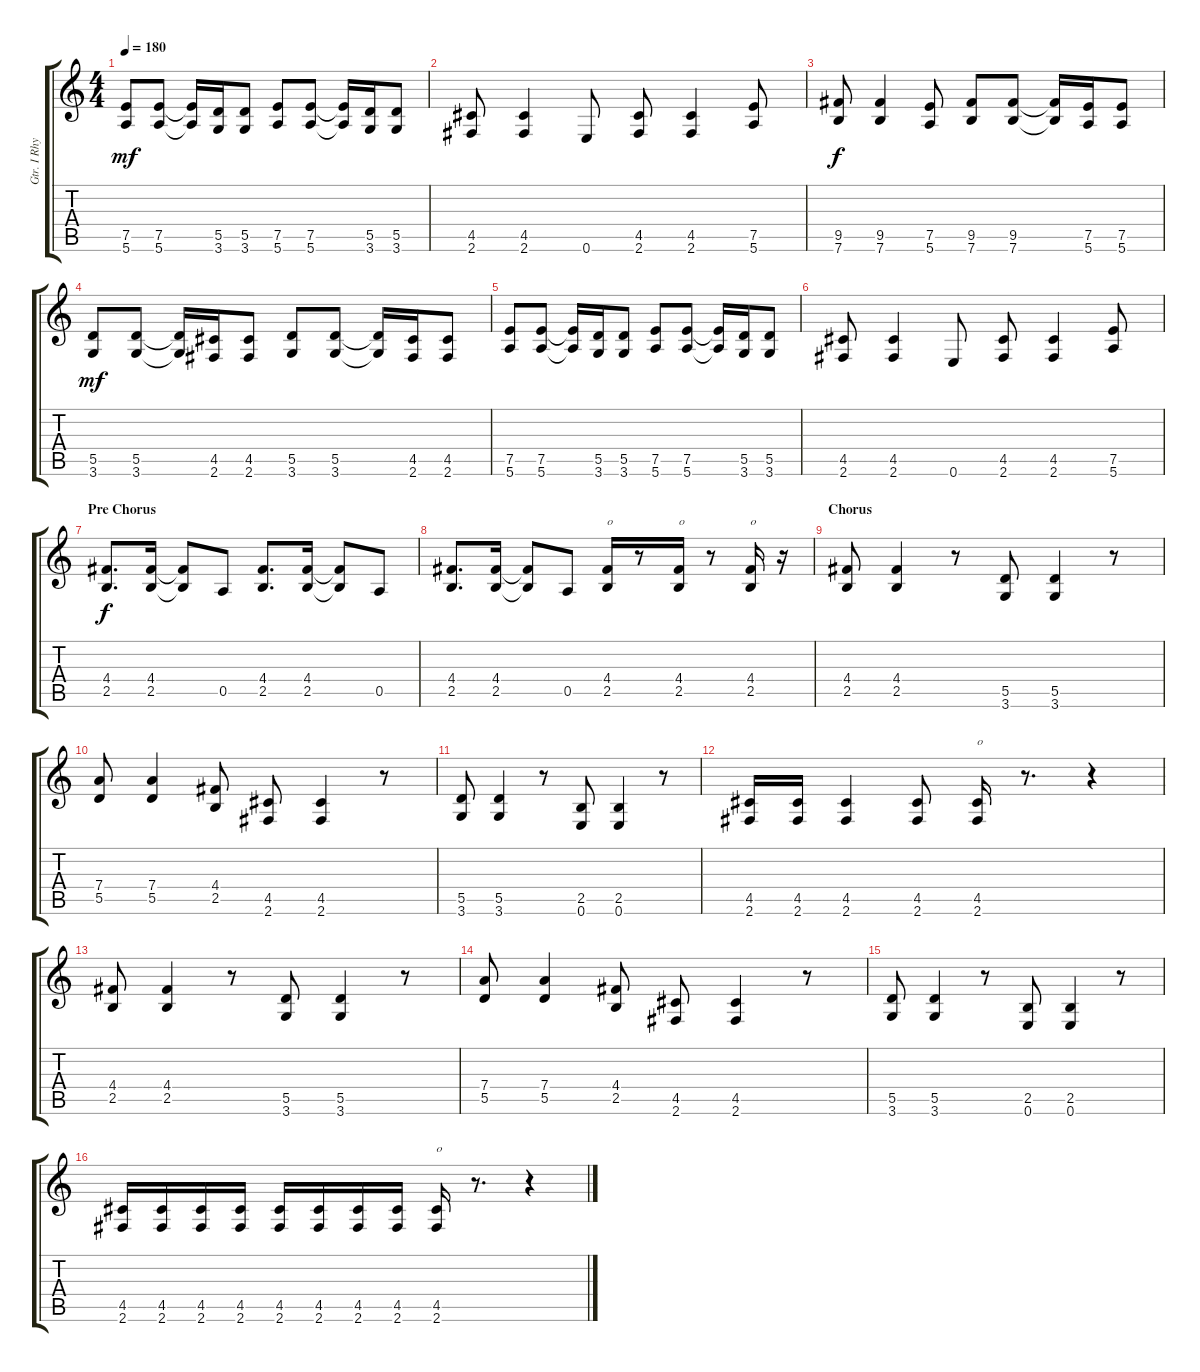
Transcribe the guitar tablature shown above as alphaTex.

\track ("Gtr. I Rhytm" "Gtr. I Rhy") {instrument overdrivenguitar}
\staff {score tabs}
\tuning (E4 B3 G3 D3 A2 E2) {hide}
\ts (4 4)
\tempo 180
\clef g2
\ks c
(7.5 5.6).8{dy mf} (7.5 5.6).8 (7.5{t} 5.6{t}).16 (5.5 3.6).16 (5.5 3.6).8 (7.5 5.6).8 (7.5 5.6).8 (7.5{t} 5.6{t}).16 (5.5 3.6).16 (5.5 3.6).8 |
(4.5 2.6).8 (4.5 2.6).4 0.6.8 (4.5 2.6).8 (4.5 2.6).4 (7.5 5.6).8 |
(9.5 7.6).8{dy f} (9.5 7.6).4 (7.5 5.6).8 (9.5 7.6).8 (9.5 7.6).8 (9.5{t} 7.6{t}).16 (7.5 5.6).16 (7.5 5.6).8 |
(5.5 3.6).8{dy mf} (5.5 3.6).8 (5.5{t} 3.6{t}).16 (4.5 2.6).16 (4.5 2.6).8 (5.5 3.6).8 (5.5 3.6).8 (5.5{t} 3.6{t}).16 (4.5 2.6).16 (4.5 2.6).8 |
(7.5 5.6).8 (7.5 5.6).8 (7.5{t} 5.6{t}).16 (5.5 3.6).16 (5.5 3.6).8 (7.5 5.6).8 (7.5 5.6).8 (7.5{t} 5.6{t}).16 (5.5 3.6).16 (5.5 3.6).8 |
(4.5 2.6).8 (4.5 2.6).4 0.6.8 (4.5 2.6).8 (4.5 2.6).4 (7.5 5.6).8 |
\section ("" "Pre Chorus")
(4.4 2.5).8{d dy f} (4.4 2.5).16 (4.4{t} 2.5{t}).8 0.5.8 (4.4 2.5).8{d} (4.4 2.5).16 (4.4{t} 2.5{t}).8 0.5.8 |
(4.4 2.5).8{d} (4.4 2.5).16 (4.4{t} 2.5{t}).8 0.5.8 (4.4 2.5).16{txt "o"} r.8 (4.4 2.5).16{txt "o"} r.8 (4.4 2.5).16{txt "o"} r.16 |
\section ("" "Chorus")
(4.4 2.5).8 (4.4 2.5).4 r.8 (5.5 3.6).8 (5.5 3.6).4 r.8 |
(7.4 5.5).8 (7.4 5.5).4 (4.4 2.5).8 (4.5 2.6).8 (4.5 2.6).4 r.8 |
(5.5 3.6).8 (5.5 3.6).4 r.8 (2.5 0.6).8 (2.5 0.6).4 r.8 |
(4.5 2.6).16 (4.5 2.6).16 (4.5 2.6).4 (4.5 2.6).8 (4.5 2.6).16{txt "o"} r.8{d} r.4 |
(4.4 2.5).8 (4.4 2.5).4 r.8 (5.5 3.6).8 (5.5 3.6).4 r.8 |
(7.4 5.5).8 (7.4 5.5).4 (4.4 2.5).8 (4.5 2.6).8 (4.5 2.6).4 r.8 |
(5.5 3.6).8 (5.5 3.6).4 r.8 (2.5 0.6).8 (2.5 0.6).4 r.8 |
(4.5 2.6).16 (4.5 2.6).16 (4.5 2.6).16 (4.5 2.6).16 (4.5 2.6).16 (4.5 2.6).16 (4.5 2.6).16 (4.5 2.6).16 (4.5 2.6).16{txt "o"} r.8{d} r.4
